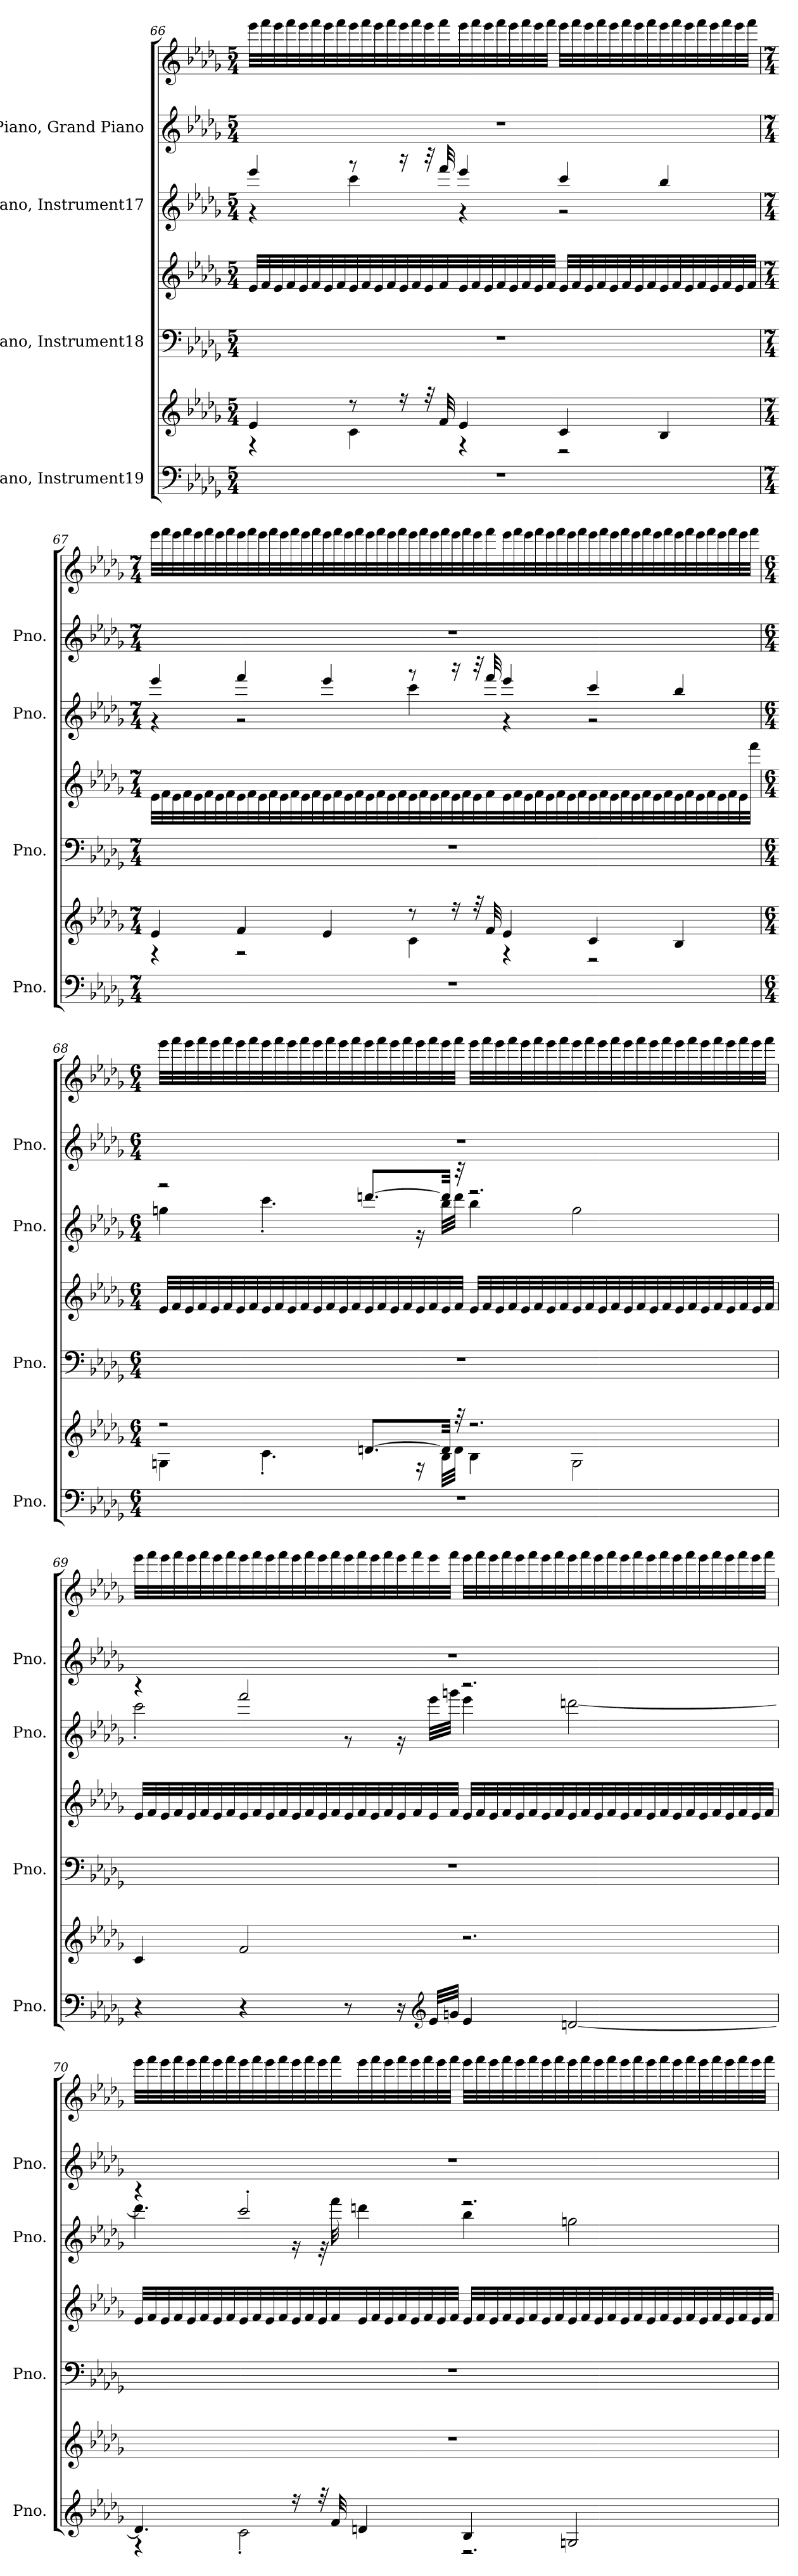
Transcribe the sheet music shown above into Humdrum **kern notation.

**kern	**kern	**kern	**kern	**kern	**kern	**kern
*part4	*part4	*part3	*part3	*part2	*part1	*part1
*staff7	*staff6	*staff5	*staff4	*staff3	*staff2	*staff1
*I"Piano, Instrument19	*	*I"Piano, Instrument18	*	*I"Piano, Instrument17	*I"Piano, Grand Piano	*
*I'Pno.	*	*I'Pno.	*	*I'Pno.	*I'Pno.	*
!!LO:PB:g=z
*clefF4	*clefG2	*clefF4	*clefG2	*clefG2	*clefG2	*clefG2
*k[b-e-a-d-g-]	*k[b-e-a-d-g-]	*k[b-e-a-d-g-]	*k[b-e-a-d-g-]	*k[b-e-a-d-g-]	*k[b-e-a-d-g-]	*k[b-e-a-d-g-]
*M5/4	*M5/4	*M5/4	*M5/4	*M5/4	*M5/4	*M5/4
=66	=66	=66	=66	=66	=66	=66
*	*^	*	*	*^	*	*
4%5r	4e-/	4r	4%5r	32e-/LLL	4eee-/	4r	4%5r	32eee-\LLL
.	.	.	.	32f/	.	.	.	32fff\
.	.	.	.	32e-/	.	.	.	32eee-\
.	.	.	.	32f/	.	.	.	32fff\
.	.	.	.	32e-/	.	.	.	32eee-\
.	.	.	.	32f/	.	.	.	32fff\
.	.	.	.	32e-/	.	.	.	32eee-\
.	.	.	.	32f/	.	.	.	32fff\
.	8r	4c\	.	32e-/	8r	4ccc\	.	32eee-\
.	.	.	.	32f/	.	.	.	32fff\
.	.	.	.	32e-/	.	.	.	32eee-\
.	.	.	.	32f/	.	.	.	32fff\
.	16r	.	.	32e-/	16r	.	.	32eee-\
.	.	.	.	32f/	.	.	.	32fff\
.	32r	.	.	32e-/	32r	.	.	32eee-\
.	32f/	.	.	32f/	32fff/	.	.	32fff\
.	4e-/	4r	.	32e-/	4eee-/	4r	.	32eee-\
.	.	.	.	32f/	.	.	.	32fff\
.	.	.	.	32e-/	.	.	.	32eee-\
.	.	.	.	32f/	.	.	.	32fff\
.	.	.	.	32e-/	.	.	.	32eee-\
.	.	.	.	32f/	.	.	.	32fff\
.	.	.	.	32e-/	.	.	.	32eee-\
.	.	.	.	32f/JJJ	.	.	.	32fff\JJJ
.	4c/	2r	.	32e-/LLL	4ccc/	2r	.	32eee-\LLL
.	.	.	.	32f/	.	.	.	32fff\
.	.	.	.	32e-/	.	.	.	32eee-\
.	.	.	.	32f/	.	.	.	32fff\
.	.	.	.	32e-/	.	.	.	32eee-\
.	.	.	.	32f/	.	.	.	32fff\
.	.	.	.	32e-/	.	.	.	32eee-\
.	.	.	.	32f/	.	.	.	32fff\
.	4B-/	.	.	32e-/	4bb-/	.	.	32eee-\
.	.	.	.	32f/	.	.	.	32fff\
.	.	.	.	32e-/	.	.	.	32eee-\
.	.	.	.	32f/	.	.	.	32fff\
.	.	.	.	32e-/	.	.	.	32eee-\
.	.	.	.	32f/	.	.	.	32fff\
.	.	.	.	32e-/	.	.	.	32eee-\
.	.	.	.	32f/JJJ	.	.	.	32fff\JJJ
!!LO:PB:g=z
=67	=67	=67	=67	=67	=67	=67	=67	=67
*M7/4	*M7/4	*	*M7/4	*M7/4	*M7/4	*	*M7/4	*M7/4
1..r	4e-/	4r	1..r	32e-\LLL	4eee-/	4r	1..r	32eee-\LLL
.	.	.	.	32f\	.	.	.	32fff\
.	.	.	.	32e-\	.	.	.	32eee-\
.	.	.	.	32f\	.	.	.	32fff\
.	.	.	.	32e-\	.	.	.	32eee-\
.	.	.	.	32f\	.	.	.	32fff\
.	.	.	.	32e-\	.	.	.	32eee-\
.	.	.	.	32f\	.	.	.	32fff\
.	4f/	2r	.	32e-\	4fff/	2r	.	32eee-\
.	.	.	.	32f\	.	.	.	32fff\
.	.	.	.	32e-\	.	.	.	32eee-\
.	.	.	.	32f\	.	.	.	32fff\
.	.	.	.	32e-\	.	.	.	32eee-\
.	.	.	.	32f\	.	.	.	32fff\
.	.	.	.	32e-\	.	.	.	32eee-\
.	.	.	.	32f\	.	.	.	32fff\
.	4e-/	.	.	32e-\	4eee-/	.	.	32eee-\
.	.	.	.	32f\	.	.	.	32fff\
.	.	.	.	32e-\	.	.	.	32eee-\
.	.	.	.	32f\	.	.	.	32fff\
.	.	.	.	32e-\	.	.	.	32eee-\
.	.	.	.	32f\	.	.	.	32fff\
.	.	.	.	32e-\	.	.	.	32eee-\
.	.	.	.	32f\	.	.	.	32fff\
.	8r	4c\	.	32e-\	8r	4ccc\	.	32eee-\
.	.	.	.	32f\	.	.	.	32fff\
.	.	.	.	32e-\	.	.	.	32eee-\
.	.	.	.	32f\	.	.	.	32fff\
.	16r	.	.	32e-\	16r	.	.	32eee-\
.	.	.	.	32f\	.	.	.	32fff\
.	32r	.	.	32e-\	32r	.	.	32eee-\
.	32f/	.	.	32f\	32fff/	.	.	32fff\
.	4e-/	4r	.	32e-\	4eee-/	4r	.	32eee-\
.	.	.	.	32f\	.	.	.	32fff\
.	.	.	.	32e-\	.	.	.	32eee-\
.	.	.	.	32f\	.	.	.	32fff\
.	.	.	.	32e-\	.	.	.	32eee-\
.	.	.	.	32f\	.	.	.	32fff\
.	.	.	.	32e-\	.	.	.	32eee-\
.	.	.	.	32f\	.	.	.	32fff\
.	4c/	2r	.	32e-\	4ccc/	2r	.	32eee-\
.	.	.	.	32f\	.	.	.	32fff\
.	.	.	.	32e-\	.	.	.	32eee-\
.	.	.	.	32f\	.	.	.	32fff\
.	.	.	.	32e-\	.	.	.	32eee-\
.	.	.	.	32f\	.	.	.	32fff\
.	.	.	.	32e-\	.	.	.	32eee-\
.	.	.	.	32f\	.	.	.	32fff\
.	4B-/	.	.	32e-\	4bb-/	.	.	32eee-\
.	.	.	.	32f\	.	.	.	32fff\
.	.	.	.	32e-\	.	.	.	32eee-\
.	.	.	.	32f\	.	.	.	32fff\
.	.	.	.	32e-\	.	.	.	32eee-\
.	.	.	.	32f\	.	.	.	32fff\
.	.	.	.	32e-\	.	.	.	32eee-\
.	.	.	.	32fff\JJJ	.	.	.	32fff\JJJ
!!LO:PB:g=z
=68	=68	=68	=68	=68	=68	=68	=68	=68
*M6/4	*M6/4	*	*M6/4	*M6/4	*M6/4	*	*M6/4	*M6/4
1.r	2r	4Gn\	1.r	32e-/LLL	2r	4ggn\	1.r	32eee-\LLL
.	.	.	.	32f/	.	.	.	32fff\
.	.	.	.	32e-/	.	.	.	32eee-\
.	.	.	.	32f/	.	.	.	32fff\
.	.	.	.	32e-/	.	.	.	32eee-\
.	.	.	.	32f/	.	.	.	32fff\
.	.	.	.	32e-/	.	.	.	32eee-\
.	.	.	.	32f/	.	.	.	32fff\
.	.	4.c'\	.	32e-/	.	4.ccc'\	.	32eee-\
.	.	.	.	32f/	.	.	.	32fff\
.	.	.	.	32e-/	.	.	.	32eee-\
.	.	.	.	32f/	.	.	.	32fff\
.	.	.	.	32e-/	.	.	.	32eee-\
.	.	.	.	32f/	.	.	.	32fff\
.	.	.	.	32e-/	.	.	.	32eee-\
.	.	.	.	32f/	.	.	.	32fff\
.	[8.dn/L	.	.	32e-/	[8.dddn/L	.	.	32eee-\
.	.	.	.	32f/	.	.	.	32fff\
.	.	.	.	32e-/	.	.	.	32eee-\
.	.	.	.	32f/	.	.	.	32fff\
.	.	16r	.	32e-/	.	16r	.	32eee-\
.	.	.	.	32f/	.	.	.	32fff\
.	32d/Jkk]	32B-\LLL	.	32e-/	32ddd/Jkk]	32bb-\LLL	.	32eee-\
.	32r	32d\JJJ	.	32f/JJJ	32r	32ddd\JJJ	.	32fff\JJJ
.	2.r	4B-\	.	32e-/LLL	2.r	4bb-\	.	32eee-\LLL
.	.	.	.	32f/	.	.	.	32fff\
.	.	.	.	32e-/	.	.	.	32eee-\
.	.	.	.	32f/	.	.	.	32fff\
.	.	.	.	32e-/	.	.	.	32eee-\
.	.	.	.	32f/	.	.	.	32fff\
.	.	.	.	32e-/	.	.	.	32eee-\
.	.	.	.	32f/	.	.	.	32fff\
.	.	2G\	.	32e-/	.	2gg\	.	32eee-\
.	.	.	.	32f/	.	.	.	32fff\
.	.	.	.	32e-/	.	.	.	32eee-\
.	.	.	.	32f/	.	.	.	32fff\
.	.	.	.	32e-/	.	.	.	32eee-\
.	.	.	.	32f/	.	.	.	32fff\
.	.	.	.	32e-/	.	.	.	32eee-\
.	.	.	.	32f/	.	.	.	32fff\
.	.	.	.	32e-/	.	.	.	32eee-\
.	.	.	.	32f/	.	.	.	32fff\
.	.	.	.	32e-/	.	.	.	32eee-\
.	.	.	.	32f/	.	.	.	32fff\
.	.	.	.	32e-/	.	.	.	32eee-\
.	.	.	.	32f/	.	.	.	32fff\
.	.	.	.	32e-/	.	.	.	32eee-\
.	.	.	.	32f/JJJ	.	.	.	32fff\JJJ
*	*v	*v	*	*	*	*	*	*
!!LO:PB:g=z
=69	=69	=69	=69	=69	=69	=69	=69
4r	4c/	1.r	32e-/LLL	4r	2ccc'\	1.r	32eee-\LLL
.	.	.	32f/	.	.	.	32fff\
.	.	.	32e-/	.	.	.	32eee-\
.	.	.	32f/	.	.	.	32fff\
.	.	.	32e-/	.	.	.	32eee-\
.	.	.	32f/	.	.	.	32fff\
.	.	.	32e-/	.	.	.	32eee-\
.	.	.	32f/	.	.	.	32fff\
4r	2f/	.	32e-/	2fff/	.	.	32eee-\
.	.	.	32f/	.	.	.	32fff\
.	.	.	32e-/	.	.	.	32eee-\
.	.	.	32f/	.	.	.	32fff\
.	.	.	32e-/	.	.	.	32eee-\
.	.	.	32f/	.	.	.	32fff\
.	.	.	32e-/	.	.	.	32eee-\
.	.	.	32f/	.	.	.	32fff\
8r	.	.	32e-/	.	8r	.	32eee-\
.	.	.	32f/	.	.	.	32fff\
.	.	.	32e-/	.	.	.	32eee-\
.	.	.	32f/	.	.	.	32fff\
16r	.	.	32e-/	.	16r	.	32eee-\
.	.	.	32f/	.	.	.	32fff\
*clefG2	*	*	*	*	*	*	*
32e-/LLL	.	.	32e-/	.	32eee-\LLL	.	32eee-\
32gn/JJJ	.	.	32f/JJJ	.	32gggn\JJJ	.	32fff\JJJ
4e-/	2.r	.	32e-/LLL	2.r	4eee-\	.	32eee-\LLL
.	.	.	32f/	.	.	.	32fff\
.	.	.	32e-/	.	.	.	32eee-\
.	.	.	32f/	.	.	.	32fff\
.	.	.	32e-/	.	.	.	32eee-\
.	.	.	32f/	.	.	.	32fff\
.	.	.	32e-/	.	.	.	32eee-\
.	.	.	32f/	.	.	.	32fff\
[2dn/	.	.	32e-/	.	[2dddn\	.	32eee-\
.	.	.	32f/	.	.	.	32fff\
.	.	.	32e-/	.	.	.	32eee-\
.	.	.	32f/	.	.	.	32fff\
.	.	.	32e-/	.	.	.	32eee-\
.	.	.	32f/	.	.	.	32fff\
.	.	.	32e-/	.	.	.	32eee-\
.	.	.	32f/	.	.	.	32fff\
.	.	.	32e-/	.	.	.	32eee-\
.	.	.	32f/	.	.	.	32fff\
.	.	.	32e-/	.	.	.	32eee-\
.	.	.	32f/	.	.	.	32fff\
.	.	.	32e-/	.	.	.	32eee-\
.	.	.	32f/	.	.	.	32fff\
.	.	.	32e-/	.	.	.	32eee-\
.	.	.	32f/JJJ	.	.	.	32fff\JJJ
!!LO:PB:g=z
=70	=70	=70	=70	=70	=70	=70	=70
*^	*	*	*	*	*	*	*
4.d/]	4r	1.r	1.r	32e-/LLL	4r	4.ddd\]	1.r	32eee-\LLL
.	.	.	.	32f/	.	.	.	32fff\
.	.	.	.	32e-/	.	.	.	32eee-\
.	.	.	.	32f/	.	.	.	32fff\
.	.	.	.	32e-/	.	.	.	32eee-\
.	.	.	.	32f/	.	.	.	32fff\
.	.	.	.	32e-/	.	.	.	32eee-\
.	.	.	.	32f/	.	.	.	32fff\
.	2c'\	.	.	32e-/	2ccc'/	.	.	32eee-\
.	.	.	.	32f/	.	.	.	32fff\
.	.	.	.	32e-/	.	.	.	32eee-\
.	.	.	.	32f/	.	.	.	32fff\
16r	.	.	.	32e-/	.	16r	.	32eee-\
.	.	.	.	32f/	.	.	.	32fff\
32r	.	.	.	32e-/	.	32r	.	32eee-\
32f/	.	.	.	32f/	.	32fff\	.	32fff\
4dn/	.	.	.	32e-/	.	4dddn\	.	32eee-\
.	.	.	.	32f/	.	.	.	32fff\
.	.	.	.	32e-/	.	.	.	32eee-\
.	.	.	.	32f/	.	.	.	32fff\
.	.	.	.	32e-/	.	.	.	32eee-\
.	.	.	.	32f/	.	.	.	32fff\
.	.	.	.	32e-/	.	.	.	32eee-\
.	.	.	.	32f/JJJ	.	.	.	32fff\JJJ
4B-/	2.r	.	.	32e-/LLL	2.r	4bb-\	.	32eee-\LLL
.	.	.	.	32f/	.	.	.	32fff\
.	.	.	.	32e-/	.	.	.	32eee-\
.	.	.	.	32f/	.	.	.	32fff\
.	.	.	.	32e-/	.	.	.	32eee-\
.	.	.	.	32f/	.	.	.	32fff\
.	.	.	.	32e-/	.	.	.	32eee-\
.	.	.	.	32f/	.	.	.	32fff\
2Gn/	.	.	.	32e-/	.	2ggn\	.	32eee-\
.	.	.	.	32f/	.	.	.	32fff\
.	.	.	.	32e-/	.	.	.	32eee-\
.	.	.	.	32f/	.	.	.	32fff\
.	.	.	.	32e-/	.	.	.	32eee-\
.	.	.	.	32f/	.	.	.	32fff\
.	.	.	.	32e-/	.	.	.	32eee-\
.	.	.	.	32f/	.	.	.	32fff\
.	.	.	.	32e-/	.	.	.	32eee-\
.	.	.	.	32f/	.	.	.	32fff\
.	.	.	.	32e-/	.	.	.	32eee-\
.	.	.	.	32f/	.	.	.	32fff\
.	.	.	.	32e-/	.	.	.	32eee-\
.	.	.	.	32f/	.	.	.	32fff\
.	.	.	.	32e-/	.	.	.	32eee-\
.	.	.	.	32f/JJJ	.	.	.	32fff\JJJ
*v	*v	*	*	*	*v	*v	*	*
=	=	=	=	=	=	=
*-	*-	*-	*-	*-	*-	*-
